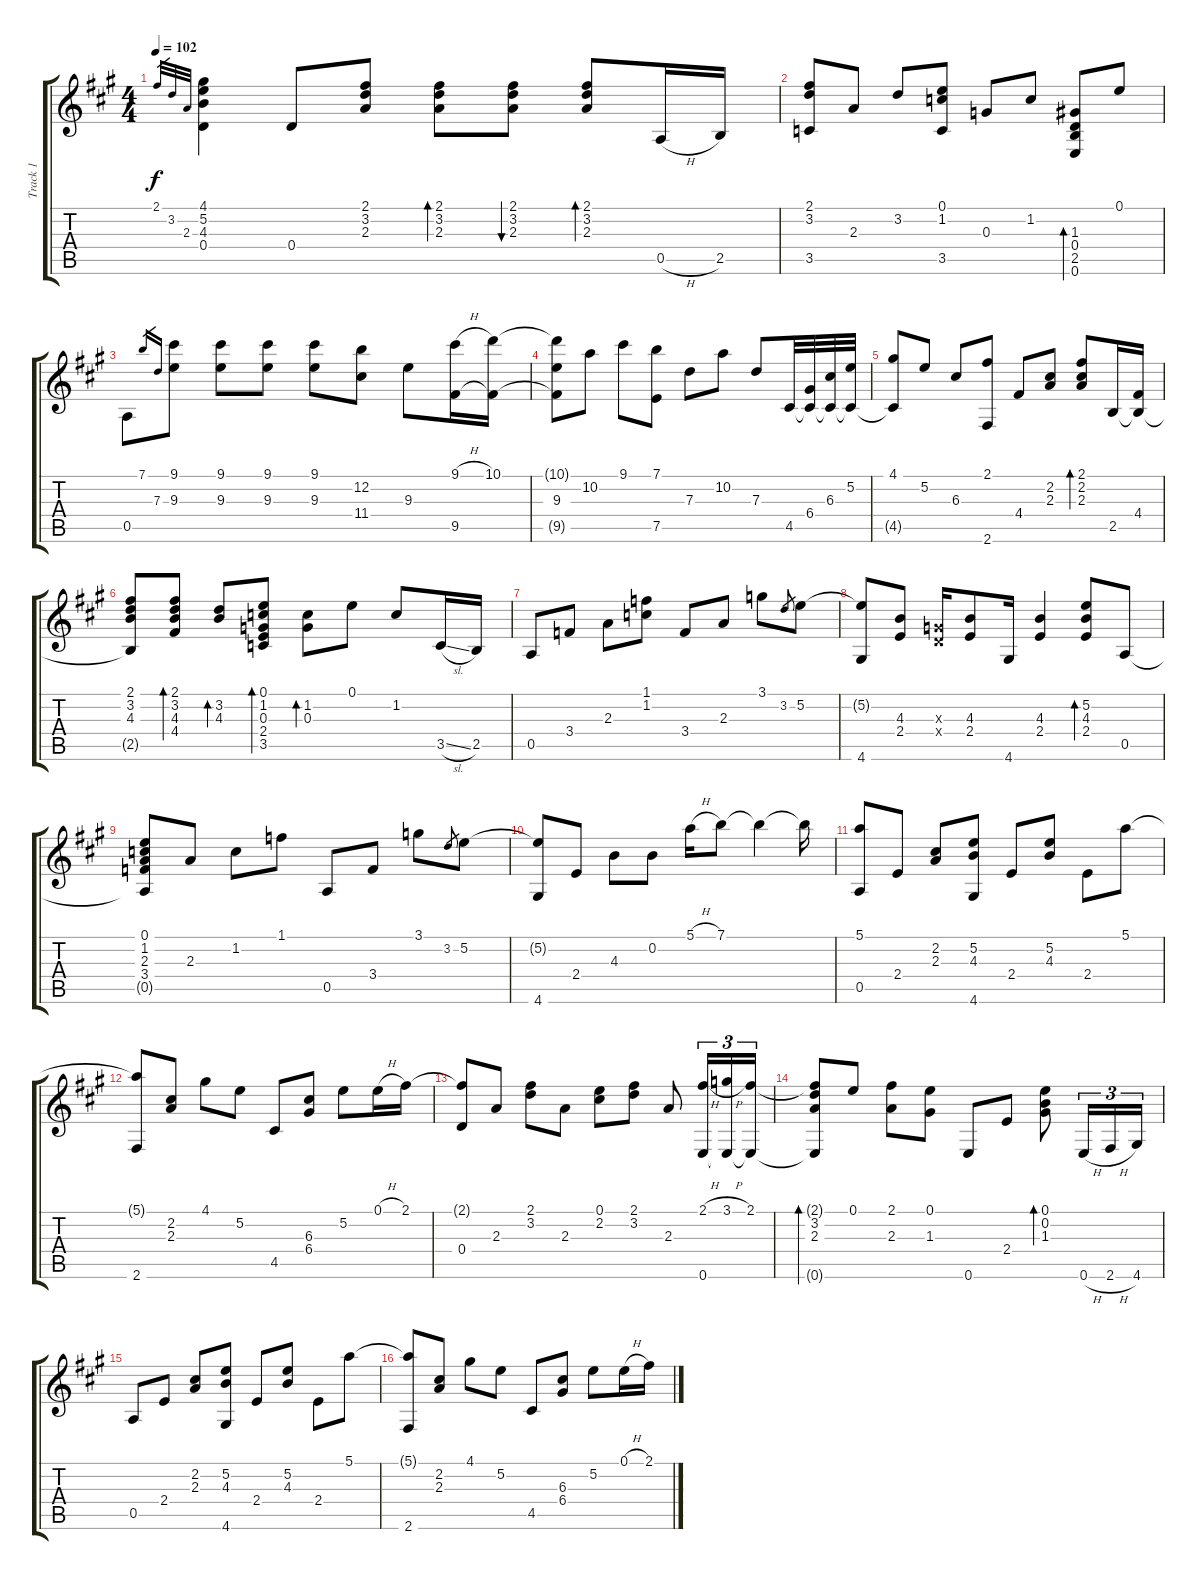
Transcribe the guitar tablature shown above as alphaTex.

\track ("Track 1" "Track 1") {instrument acousticguitarsteel}
\staff {score tabs}
\tuning (E4 B3 G3 D3 A2 E2) {hide}
\ts (4 4)
\tempo 102
\clef g2
\ks a
2.1.32{gr dy f} 3.2.32{gr} 2.3.32{gr} (4.1 5.2 4.3 0.4).4 0.4.8 (2.1 3.2 2.3).8 (2.1 3.2 2.3).8{bd 60} (2.1 3.2 2.3).8{bu 60} (2.1 3.2 2.3).8{bd 60} 0.5{h}.16 2.5.16 |
(2.1 3.2 3.5).8 2.3.8 3.2.8 (0.1 1.2 3.5).8 0.3.8 1.2.8 (1.3 0.4 2.5 0.6).8{bd 60} 0.1.8 |
0.5.8 7.1.16{gr} 7.3.16{gr} (9.1 9.3).8 (9.1 9.3).8 (9.1 9.3).8 (9.1 9.3).8 (12.2 11.4).8 9.3.8 (9.1{h} 9.5).16 (10.1 9.5{t}).16 |
(10.1{t} 9.3 9.5{t}).8 10.2.8 9.1.8 (7.1 7.5).8 7.3.8 10.2.8 7.3.8 4.5.32 (6.4 4.5{t}).32 (6.3 4.5{t}).32 (5.2 4.5{t}).32 |
(4.1 4.5{t}).8 5.2.8 6.3.8 (2.1 2.6).8 4.4.8 (2.2 2.3).8 (2.1 2.2 2.3).8{bd 60} 2.5.16 (4.4 2.5{t}).16 |
(2.1 3.2 4.3 2.5{t}).8 (2.1 3.2 4.3 4.4).8{bd 60} (3.2 4.3).8{bd 60} (0.1 1.2 0.3 2.4 3.5).8{bd 60} (1.2 0.3).8{bd 60} 0.1.8 1.2.8 3.5{sl}.16 2.5.16 |
0.5.8 3.4.8 2.3.8 (1.1 1.2).8 3.4.8 2.3.8 3.1.8 3.2.8{gr} 5.2.8 |
(5.2{t} 4.6).8 (4.3 2.4).8 (0.3{x} 0.4{x}).16 (4.3 2.4).8 4.6.16 (4.3 2.4).4 (5.2 4.3 2.4).8{bd 60} 0.5.8 |
(0.1 1.2 2.3 3.4 0.5{t}).8 2.3.8 1.2.8 1.1.8 0.5.8 3.4.8 3.1.8 3.2.8{gr} 5.2.8 |
(5.2{t} 4.6).8 2.4.8 4.3.8 0.2.8 5.1{h}.16 7.1.8 7.1{t}.4 7.1{t}.16 |
(5.1 0.5).8 2.4.8 (2.2 2.3).8 (5.2 4.3 4.6).8 2.4.8 (5.2 4.3).8 2.4.8 5.1.8 |
(5.1{t} 2.6).8 (2.2 2.3).8 4.1.8 5.2.8 4.5.8 (6.3 6.4).8 5.2.8 0.1{h}.16 2.1.16 |
(2.1{t} 0.4).8 2.3.8 (2.1 3.2).8 2.3.8 (0.1 2.2).8 (2.1 3.2).8 2.3.8 (2.1{h} 0.6).16{tu (3 2)} (3.1{h} 0.6{t}).16{tu (3 2)} (2.1 0.6{t}).16{tu (3 2)} |
(2.1{t} 3.2 2.3 0.6{t}).8{bd 60} 0.1.8 (2.1 2.3).8 (0.1 1.3).8 0.6.8 2.4.8 (0.1 0.2 1.3).8{bd 60} 0.6{h}.16{tu (3 2)} 2.6{h}.16{tu (3 2)} 4.6.16{tu (3 2)} |
0.5.8 2.4.8 (2.2 2.3).8 (5.2 4.3 4.6).8 2.4.8 (5.2 4.3).8 2.4.8 5.1.8 |
(5.1{t} 2.6).8 (2.2 2.3).8 4.1.8 5.2.8 4.5.8 (6.3 6.4).8 5.2.8 0.1{h}.16 2.1.16
